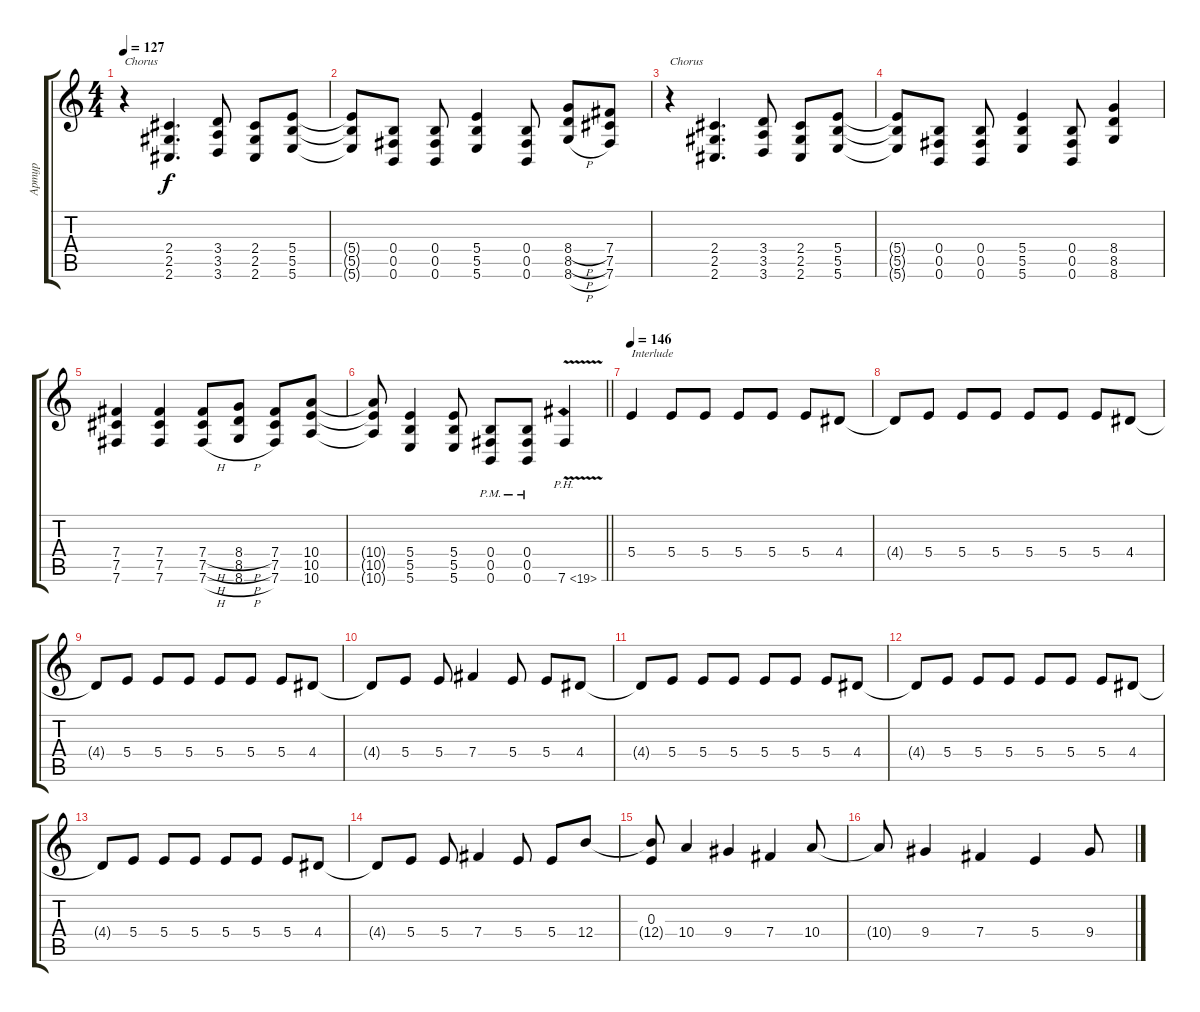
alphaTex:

\track ("Артур" "Артур") {instrument distortionguitar}
\staff {score tabs}
\tuning (Db4 Ab3 E3 B2 Gb2 B1) {hide}
\ts (4 4)
\tempo 127
\clef g2
\ks c
r.4{txt "Chorus" dy f} (2.4 2.5 2.6).4{d} (3.4 3.5 3.6).8 (2.4 2.5 2.6).8 (5.4 5.5 5.6).8 |
(5.4{t} 5.5{t} 5.6{t}).8 (0.4 0.5 0.6).8 (0.4 0.5 0.6).8 (5.4 5.5 5.6).4 (0.4 0.5 0.6).8 (8.4{h} 8.5{h} 8.6{h}).8 (7.4 7.5 7.6).8 |
r.4{txt "Chorus"} (2.4 2.5 2.6).4{d} (3.4 3.5 3.6).8 (2.4 2.5 2.6).8 (5.4 5.5 5.6).8 |
(5.4{t} 5.5{t} 5.6{t}).8 (0.4 0.5 0.6).8 (0.4 0.5 0.6).8 (5.4 5.5 5.6).4 (0.4 0.5 0.6).8 (8.4 8.5 8.6).4 |
(7.4 7.5 7.6).4 (7.4 7.5 7.6).4 (7.4{h} 7.5{h} 7.6{h}).8 (8.4{h} 8.5{h} 8.6{h}).8 (7.4 7.5 7.6).8 (10.4 10.5 10.6).8 |
\barLineRight lightlight
(10.4{t} 10.5{t} 10.6{t}).8 (5.4 5.5 5.6).4 (5.4 5.5 5.6).8 (0.4{pm} 0.5 0.6).8 (0.4{pm} 0.5 0.6).8 7.6{ph 12 v}.4 |
\tempo 146
5.4.4{txt "Interlude"} 5.4.8 5.4.8 5.4.8 5.4.8 5.4.8 4.4.8 |
4.4{t}.8 5.4.8 5.4.8 5.4.8 5.4.8 5.4.8 5.4.8 4.4.8 |
4.4{t}.8 5.4.8 5.4.8 5.4.8 5.4.8 5.4.8 5.4.8 4.4.8 |
4.4{t}.8 5.4.8 5.4.8 7.4.4 5.4.8 5.4.8 4.4.8 |
4.4{t}.8 5.4.8 5.4.8 5.4.8 5.4.8 5.4.8 5.4.8 4.4.8 |
4.4{t}.8 5.4.8 5.4.8 5.4.8 5.4.8 5.4.8 5.4.8 4.4.8 |
4.4{t}.8 5.4.8 5.4.8 5.4.8 5.4.8 5.4.8 5.4.8 4.4.8 |
4.4{t}.8 5.4.8 5.4.8 7.4.4 5.4.8 5.4.8 12.4.8 |
(0.3 12.4{t}).8 10.4.4 9.4.4 7.4.4 10.4.8 |
10.4{t}.8 9.4.4 7.4.4 5.4.4 9.4.8
